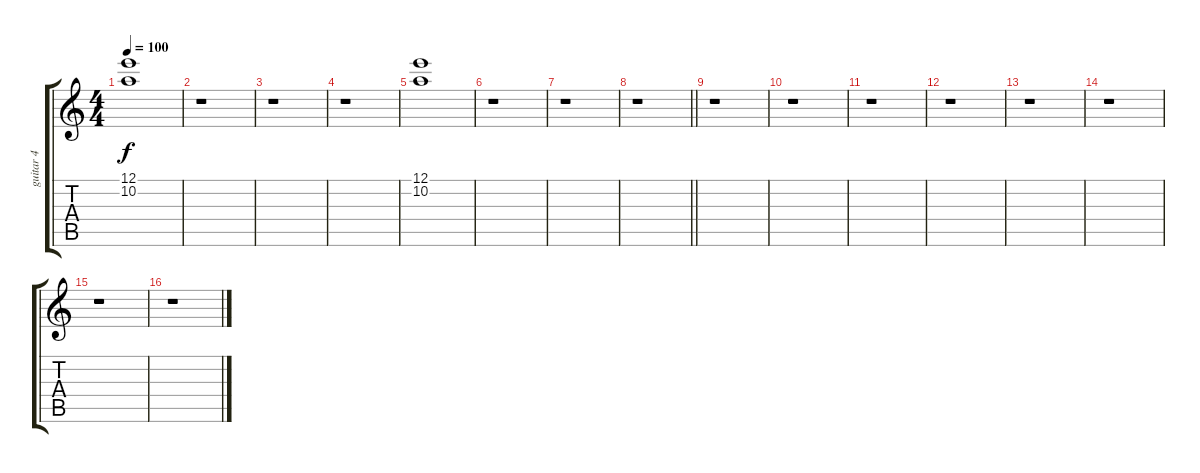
\track ("guitar 4" "guitar 4") {instrument acousticguitarnylon}
\staff {score tabs}
\tuning (E4 B3 G3 D3 A2 E2) {hide}
\ts (4 4)
\tempo 100
\clef g2
\ks c
(12.1 10.2).1{dy f} |
r.1 |
r.1 |
r.1 |
(12.1 10.2).1 |
r.1 |
r.1 |
\barLineRight lightlight
r.1 |
r.1 |
r.1 |
r.1 |
r.1 |
r.1 |
r.1 |
r.1 |
r.1
